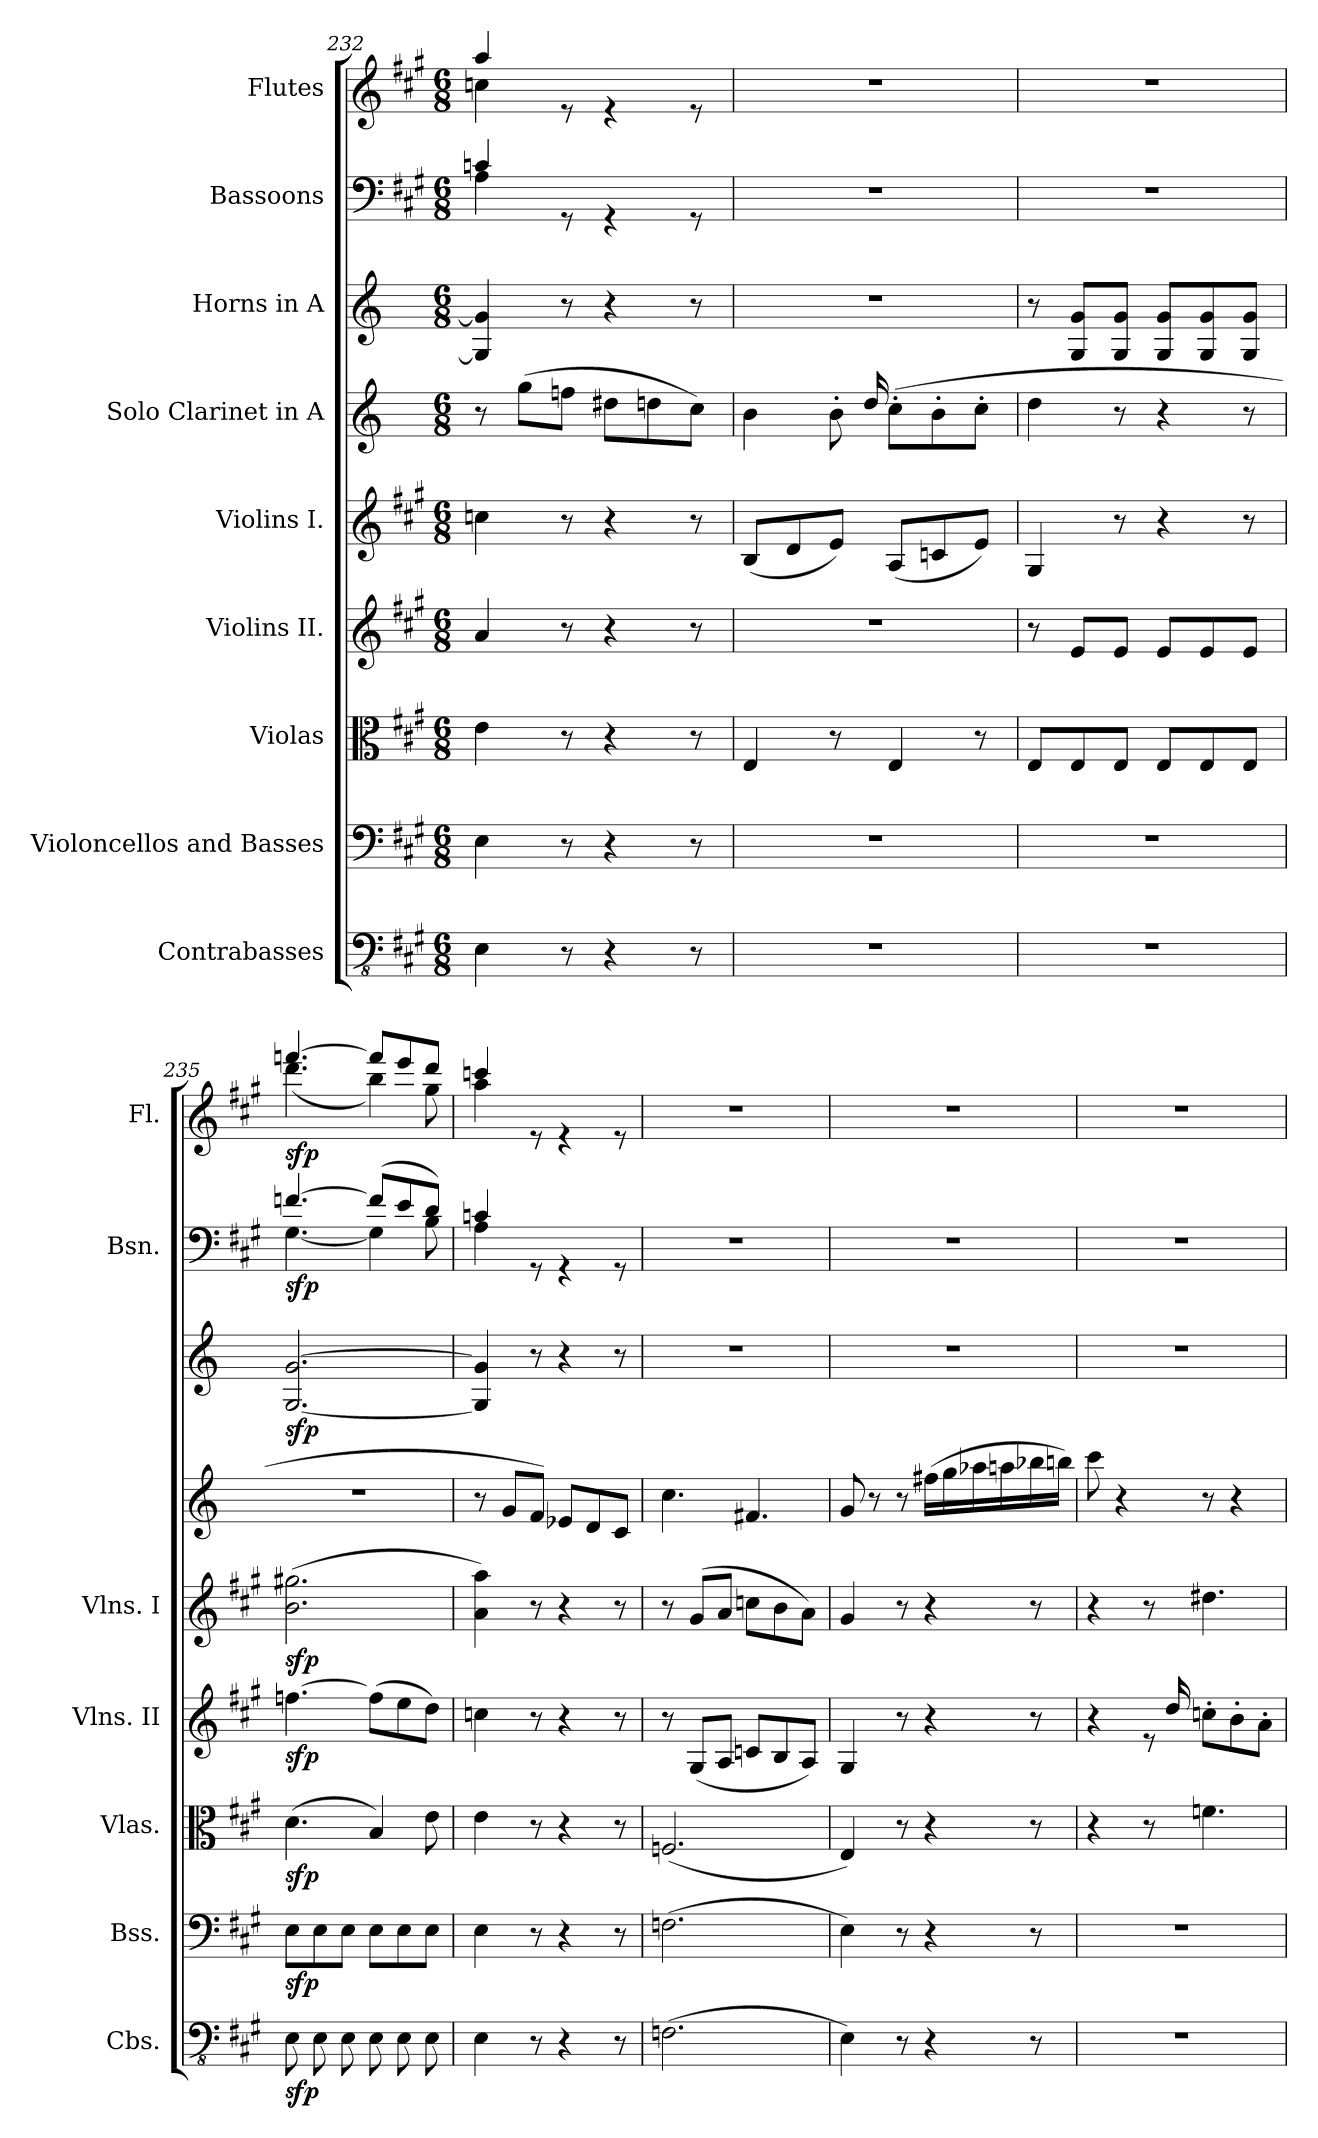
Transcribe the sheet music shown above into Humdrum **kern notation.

**kern	**dynam	**kern	**dynam	**kern	**dynam	**kern	**dynam	**kern	**dynam	**kern	**kern	**dynam	**kern	**dynam	**kern	**dynam
*part9	*part9	*part8	*part8	*part7	*part7	*part6	*part6	*part5	*part5	*part4	*part3	*part3	*part2	*part2	*part1	*part1
*staff9	*staff9	*staff8	*staff8	*staff7	*staff7	*staff6	*staff6	*staff5	*staff5	*staff4	*staff3	*staff3	*staff2	*staff2	*staff1	*staff1
*I"Contrabasses	*	*I"Violoncellos and Basses	*	*I"Violas	*	*I"Violins II.	*	*I"Violins I.	*	*I"Solo Clarinet in A	*I"Horns in A	*	*I"Bassoons	*	*I"Flutes	*
*I'Cbs.	*	*I'Bss.	*	*I'Vlas.	*	*I'Vlns. II	*	*I'Vlns. I	*	*	*	*	*I'Bsn.	*	*I'Fl.	*
*clefFv4	*	*clefF4	*	*clefC3	*	*clefG2	*	*clefG2	*	*clefG2	*clefG2	*	*clefF4	*	*clefG2	*
*	*	*	*	*	*	*	*	*	*	*ITrd2c3	*ITrd2c3	*	*	*	*	*
*k[f#c#g#]	*	*k[f#c#g#]	*	*k[f#c#g#]	*	*k[f#c#g#]	*	*k[f#c#g#]	*	*k[f#c#g#]	*k[f#c#g#]	*	*k[f#c#g#]	*	*k[f#c#g#]	*
*M6/8	*	*M6/8	*	*M6/8	*	*M6/8	*	*M6/8	*	*M6/8	*M6/8	*	*M6/8	*	*M6/8	*
=232	=232	=232	=232	=232	=232	=232	=232	=232	=232	=232	=232	=232	=232	=232	=232	=232
*	*	*	*	*	*	*	*	*	*	*	*	*	*^	*	*^	*
4EE\	.	4E\	.	4e\	.	4a/	.	4ccn\	.	8r	4E/] 4e/]	.	4cn/	4A\	.	4aa/	4ccn\	.
.	.	.	.	.	.	.	.	.	.	(>8ee\L	.	.	.	.	.	.	.	.
8r	.	8r	.	8r	.	8r	.	8r	.	8ddn\J	8r	.	8rGG	2ryy	.	8re	2ryy	.
4r	.	4r	.	4r	.	4r	.	4r	.	8b#X\L	4r	.	4rGG	.	.	4re	.	.
.	.	.	.	.	.	.	.	.	.	8bn\	.	.	.	.	.	.	.	.
8r	.	8r	.	8r	.	8r	.	8r	.	8a\J)	8r	.	8rGG	.	.	8re	.	.
*	*	*	*	*	*	*	*	*	*	*	*	*	*v	*v	*	*	*	*
*	*	*	*	*	*	*	*	*	*	*	*	*	*	*	*v	*v	*
=233	=233	=233	=233	=233	=233	=233	=233	=233	=233	=233	=233	=233	=233	=233	=233	=233
*	*	*	*	*	*	*	*	*	*	*^	*	*	*	*	*	*
2.r	.	2.r	.	4E/	.	2.r	.	(<8B/L	.	4g#\	4ryy	2.r	.	2.r	.	2.r	.
.	.	.	.	.	.	.	.	8d/	.	.	.	.	.	.	.	.	.
*	*	*	*	*	*	*	*	*	*	*	*Xtuplet	*	*	*	*	*	*
.	.	.	.	8r	.	.	.	8e/J)	.	8g#'\	12ryy	.	.	.	.	.	.
.	.	.	.	.	.	.	.	.	.	.	(<24b!/	.	.	.	.	.	.
.	.	.	.	4E/	.	.	.	(<8A/L	.	(8a'\L	4.ryy	.	.	.	.	.	.
.	.	.	.	.	.	.	.	8cn/	.	8g#'\	.	.	.	.	.	.	.
.	.	.	.	8r	.	.	.	8e/J)	.	8a'\J	.	.	.	.	.	.	.
*	*	*	*	*	*	*	*	*	*	*v	*v	*	*	*	*	*	*
=234	=234	=234	=234	=234	=234	=234	=234	=234	=234	=234	=234	=234	=234	=234	=234	=234
2.r	.	2.r	.	8E/L	.	8r	.	4G#/	.	4b\	8r	.	2.r	.	2.r	.
.	.	.	.	8E/	.	8e/L	.	.	.	.	8E/ 8e/L	.	.	.	.	.
.	.	.	.	8E/J	.	8e/J	.	8r	.	8r	8E/ 8e/J	.	.	.	.	.
.	.	.	.	8E/L	.	8e/L	.	4r	.	4r	8E/ 8e/L	.	.	.	.	.
.	.	.	.	8E/	.	8e/	.	.	.	.	8E/ 8e/	.	.	.	.	.
.	.	.	.	8E/J	.	8e/J	.	8r	.	8r	8E/ 8e/J	.	.	.	.	.
!!LO:LB:g=z
=235	=235	=235	=235	=235	=235	=235	=235	=235	=235	=235	=235	=235	=235	=235	=235	=235
*	*	*	*	*	*	*	*	*	*	*	*	*	*^	*	*^	*
!	!LO:DY:b	!	!LO:DY:b	!	!LO:DY:b	!	!LO:DY:b	!	!LO:DY:b	!	!	!LO:DY:b	!	!	!LO:DY:b	!	!	!LO:DY:b
8EE\	sfp	8E\L	sfp	(>4.d\	sfp	[4.ffn\	sfp	(>2.b\ 2.gg#X\	sfp	2.r	[2.E/ [2.e/	sfp	[4.fn/	[4.G#\	sfp	[4.fffn/	(<4.ddd\	sfp
8EE\	.	8E\	.	.	.	.	.	.	.	.	.	.	.	.	.	.	.	.
8EE\	.	8E\J	.	.	.	.	.	.	.	.	.	.	.	.	.	.	.	.
8EE\	.	8E\L	.	4B/)	.	(>8ff\L]	.	.	.	.	.	.	(>8f/L]	4G#\]	.	8fff/L]	4bb\)	.
8EE\	.	8E\	.	.	.	8ee\	.	.	.	.	.	.	8e/	.	.	8eee/	.	.
8EE\	.	8E\J	.	8e\	.	8dd\J)	.	.	.	.	.	.	8d/J)	8B\	.	8ddd/J	8gg#\	.
=236	=236	=236	=236	=236	=236	=236	=236	=236	=236	=236	=236	=236	=236	=236	=236	=236	=236	=236
4EE\	.	4E\	.	4e\	.	4ccn\	.	4a\ 4aa\)	.	8r	4E/] 4e/]	.	4cn/	4A\	.	4cccn/	4aa\	.
.	.	.	.	.	.	.	.	.	.	8e/L	.	.	.	.	.	.	.	.
8r	.	8r	.	8r	.	8r	.	8r	.	8d/J)	8r	.	8rGG	2ryy	.	8re	2ryy	.
4r	.	4r	.	4r	.	4r	.	4r	.	8cn/L	4r	.	4rGG	.	.	4re	.	.
.	.	.	.	.	.	.	.	.	.	8B/	.	.	.	.	.	.	.	.
8r	.	8r	.	8r	.	8r	.	8r	.	8A/J	8r	.	8rGG	.	.	8re	.	.
*	*	*	*	*	*	*	*	*	*	*	*	*	*v	*v	*	*	*	*
*	*	*	*	*	*	*	*	*	*	*	*	*	*	*	*v	*v	*
=237	=237	=237	=237	=237	=237	=237	=237	=237	=237	=237	=237	=237	=237	=237	=237	=237
(>2.FFn\	.	(>2.Fn\	.	(<2.Fn/	.	8r	.	8r	.	4.a\	2.r	.	2.r	.	2.r	.
.	.	.	.	.	.	(<8G#/L	.	(>8g#/L	.	.	.	.	.	.	.	.
.	.	.	.	.	.	8A/J	.	8a/J	.	.	.	.	.	.	.	.
.	.	.	.	.	.	8cn/L	.	8ccn\L	.	4.d#X/	.	.	.	.	.	.
.	.	.	.	.	.	8B/	.	8b\	.	.	.	.	.	.	.	.
.	.	.	.	.	.	8A/J)	.	8a\J)	.	.	.	.	.	.	.	.
=238	=238	=238	=238	=238	=238	=238	=238	=238	=238	=238	=238	=238	=238	=238	=238	=238
4EE\)	.	4E\)	.	4E/)	.	4G#/	.	4g#/	.	8e/	2.r	.	2.r	.	2.r	.
.	.	.	.	.	.	.	.	.	.	8r	.	.	.	.	.	.
8r	.	8r	.	8r	.	8r	.	8r	.	8r	.	.	.	.	.	.
4r	.	4r	.	4r	.	4r	.	4r	.	(>16dd#X\LL	.	.	.	.	.	.
.	.	.	.	.	.	.	.	.	.	16ee\	.	.	.	.	.	.
.	.	.	.	.	.	.	.	.	.	16ffn\	.	.	.	.	.	.
.	.	.	.	.	.	.	.	.	.	16ff#X\	.	.	.	.	.	.
8r	.	8r	.	8r	.	8r	.	8r	.	16ggn\	.	.	.	.	.	.
.	.	.	.	.	.	.	.	.	.	16gg#X\JJ)	.	.	.	.	.	.
=239	=239	=239	=239	=239	=239	=239	=239	=239	=239	=239	=239	=239	=239	=239	=239	=239
*	*	*	*	*	*	*^	*	*	*	*	*	*	*	*	*	*
2.r	.	2.r	.	4r	.	4r	4ryy	.	4r	.	8aa\	2.r	.	2.r	.	2.r	.
.	.	.	.	.	.	.	.	.	.	.	4r	.	.	.	.	.	.
*	*	*	*	*	*	*	*Xtuplet	*	*	*	*	*	*	*	*	*	*
.	.	.	.	8r	.	8re	12ryy	.	8r	.	.	.	.	.	.	.	.
.	.	.	.	.	.	.	24dd!/	.	.	.	.	.	.	.	.	.	.
.	.	.	.	4.fn\	.	(8ccn'\L	4.ryy	.	4.dd#X\	.	8r	.	.	.	.	.	.
.	.	.	.	.	.	8b'\	.	.	.	.	4r	.	.	.	.	.	.
.	.	.	.	.	.	8a'\J	.	.	.	.	.	.	.	.	.	.	.
*	*	*	*	*	*	*v	*v	*	*	*	*	*	*	*	*	*	*
=	=	=	=	=	=	=	=	=	=	=	=	=	=	=	=	=
*-	*-	*-	*-	*-	*-	*-	*-	*-	*-	*-	*-	*-	*-	*-	*-	*-
